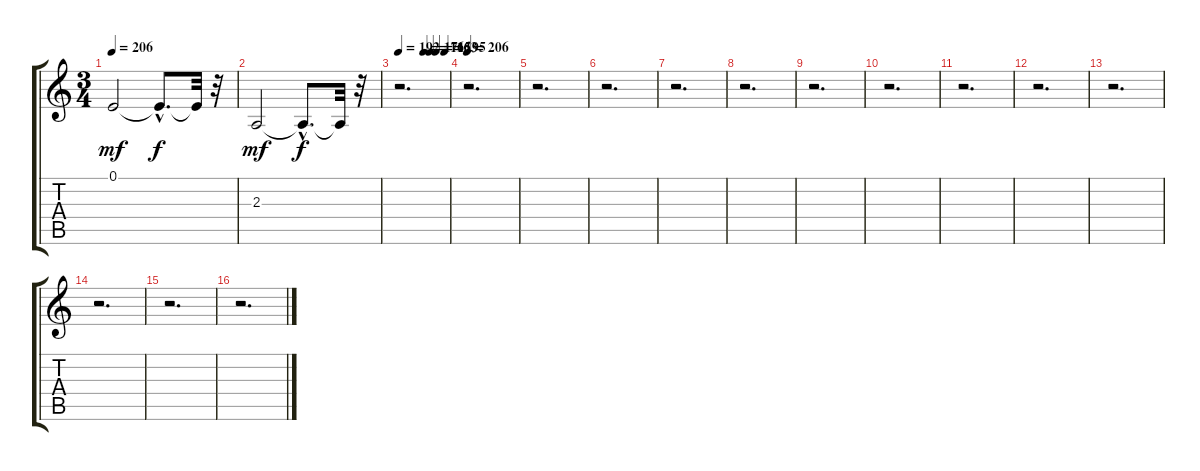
\track "" {instrument electricpiano1}
\staff {score tabs}
\tuning (E4 B3 G3 D3 A2 E2) {hide}
\ts (3 4)
\tempo 206
\clef g2
\ks c
0.1.2{dy mf} 0.1{hac t}.8{d dy f} 0.1{t}.32 r.32 |
2.3.2{dy mf} 2.3{hac t}.8{d dy f} 2.3{t}.32 r.32 |
\tempo 192
\tempo (171 0.5)
\tempo (165 0.625)
\tempo (163 0.75)
\tempo (195 0.9166666666666666)
r.2{d} |
\tempo 206
r.2{d} |
r.2{d} |
r.2{d} |
r.2{d} |
r.2{d} |
r.2{d} |
r.2{d} |
r.2{d} |
r.2{d} |
r.2{d} |
r.2{d} |
r.2{d} |
r.2{d}
